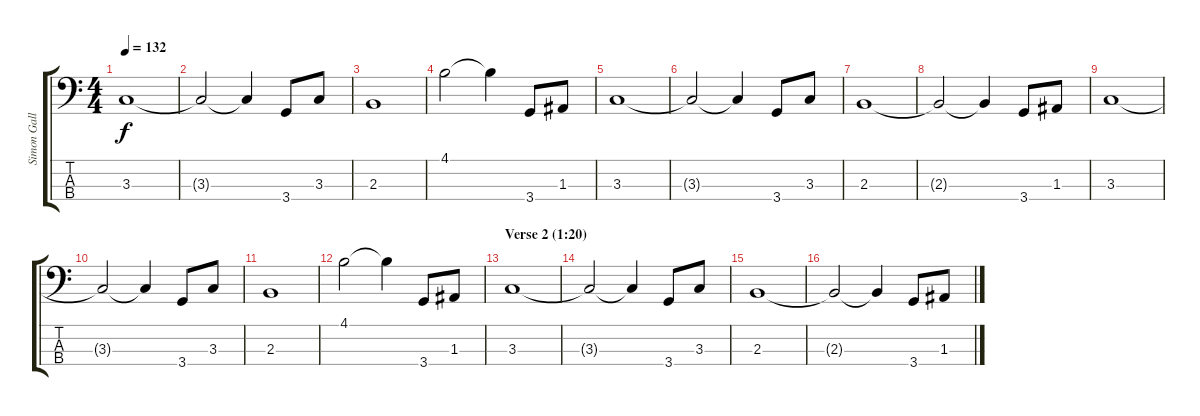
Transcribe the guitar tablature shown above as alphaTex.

\track ("Simon Gallup (bass)" "Simon Gall") {instrument electricbasspick}
\staff {score tabs}
\tuning (G2 D2 A1 E1) {hide}
\ts (4 4)
\tempo 132
\clef f4
\ks c
3.3.1{dy f} |
3.3{t}.2 3.3{t}.4 3.4.8 3.3.8 |
2.3.1 |
4.1.2 4.1{t}.4 3.4.8 1.3.8 |
3.3.1 |
3.3{t}.2 3.3{t}.4 3.4.8 3.3.8 |
2.3.1 |
2.3{t}.2 2.3{t}.4 3.4.8 1.3.8 |
3.3.1 |
3.3{t}.2 3.3{t}.4 3.4.8 3.3.8 |
2.3.1 |
4.1.2 4.1{t}.4 3.4.8 1.3.8 |
\section ("" "Verse 2 (1:20)")
3.3.1 |
3.3{t}.2 3.3{t}.4 3.4.8 3.3.8 |
2.3.1 |
2.3{t}.2 2.3{t}.4 3.4.8 1.3.8
